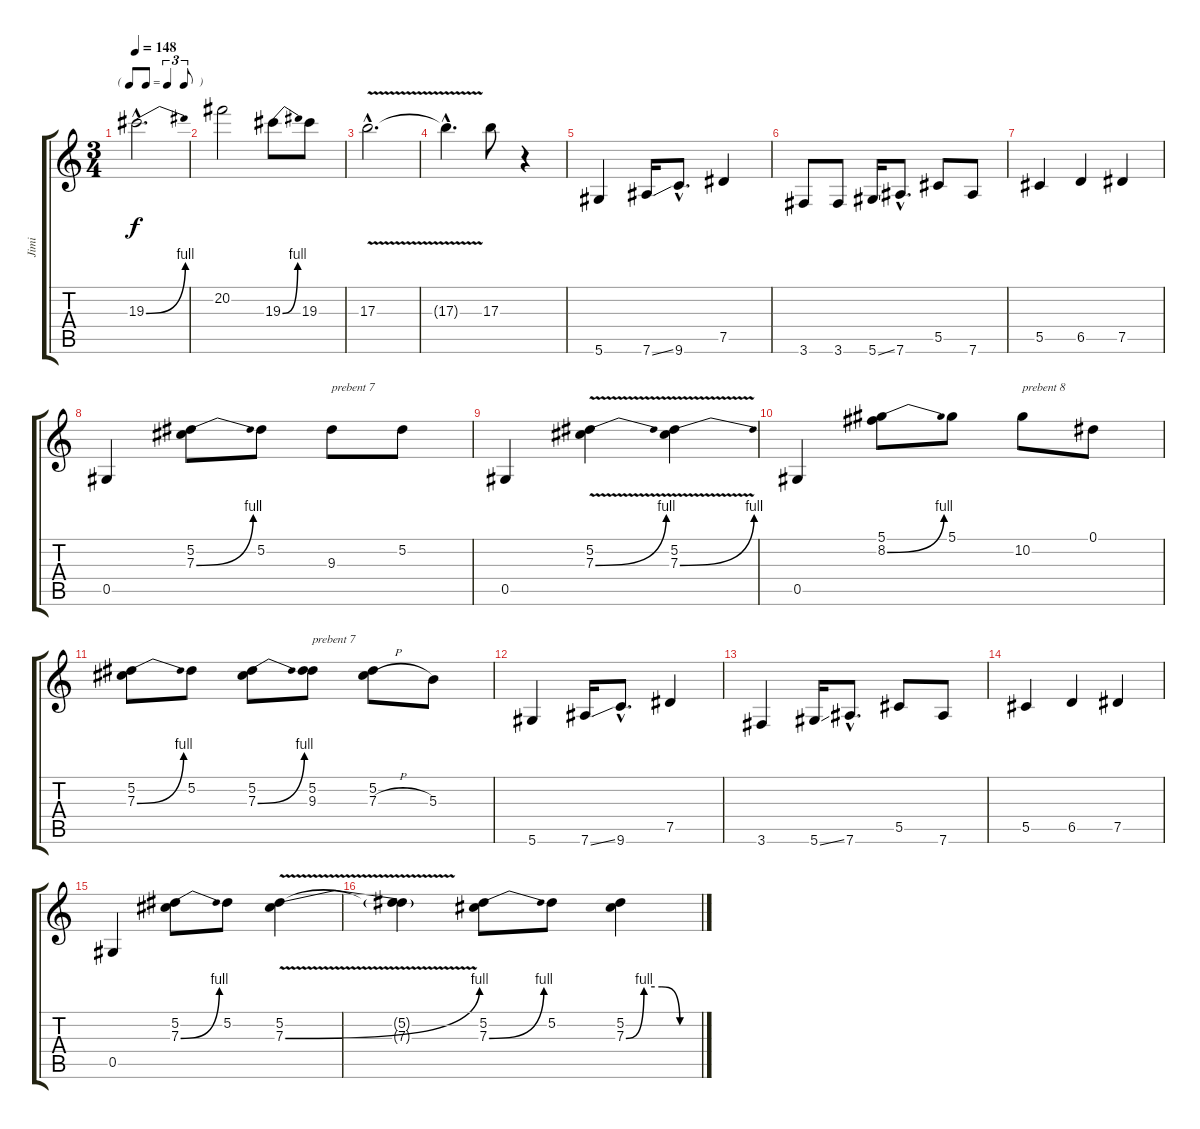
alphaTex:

\track ("Jimi" "Jimi") {instrument distortionguitar}
\staff {score tabs}
\tuning (Eb4 Bb3 Gb3 Db3 Ab2 Eb2) {hide}
\ts (3 4)
\tf triplet8th
\tempo 148
\clef g2
\ks c
19.3{be (bend 0 0 60 4) hac}.2{d dy f} |
20.2.2 19.3{be (bend 0 0 60 4)}.8 19.3.8 |
17.3{v hac}.2{d} |
17.3{hac t}.4{d} 17.3.8 r.4 |
5.6.4 7.6{ss}.16 9.6{hac}.8{d} 7.5.4 |
3.6.8 3.6.8 5.6{ss}.16 7.6{hac}.8{d} 5.5.8 7.6.8 |
5.5.4 6.5.4 7.5.4 |
0.5.4 (5.2 7.3{be (bend 0 0 60 4)}).8 5.2.8 9.3.8{txt "prebent 7"} 5.2.8 |
0.5.4 (5.2{v} 7.3{be (bend 0 0 60 4) v}).4 (5.2{v} 7.3{be (bend 0 0 60 4) v}).4 |
0.5.4 (5.1 8.2{be (bend 0 0 60 4)}).8 5.1.8 10.2.8{txt "prebent 8"} 0.1.8 |
(5.2 7.3{be (bend 0 0 60 4)}).8 5.2.8 (5.2 7.3{be (bend 0 0 60 4)}).8 (5.2 9.3).8{txt "prebent 7"} (5.2 7.3{h}).8 5.3.8 |
5.6.4 7.6{ss}.16 9.6{hac}.8{d} 7.5.4 |
3.6.4 5.6{ss}.16 7.6{hac}.8{d} 5.5.8 7.6.8 |
5.5.4 6.5.4 7.5.4 |
0.5.4 (5.2 7.3{be (bend 0 0 60 4)}).8 5.2.8 (5.2{v} 7.3{be (bend 0 0 60 4) v}).4 |
(5.2{t} 7.3{t}).4 (5.2 7.3{be (bend 0 0 60 4)}).8 5.2.8 (5.2 7.3{be (custom 0 0 15 4 30 4 45 0 60 0)}).4
